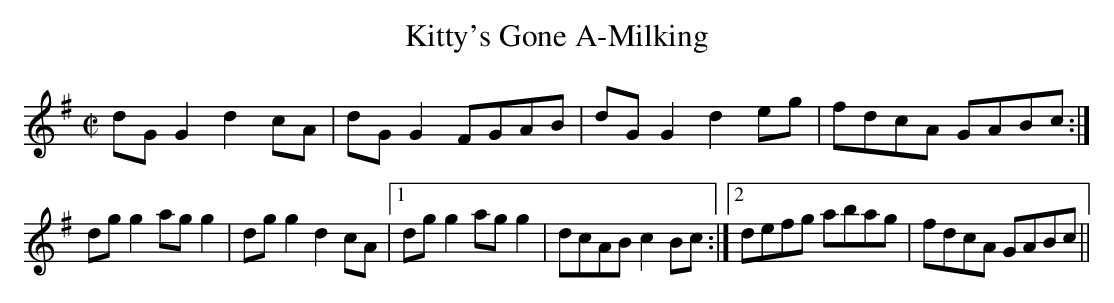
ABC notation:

X:1
T:Kitty's Gone A-Milking
M:C|
K:G
dGG2 d2cA|dGG2 FGAB|dGG2 d2eg|fdcA GABc:|
dgg2 agg2|dgg2 d2cA|1 dgg2 agg2|dcAB c2Bc:|2 defg abag|fdcA GABc||
